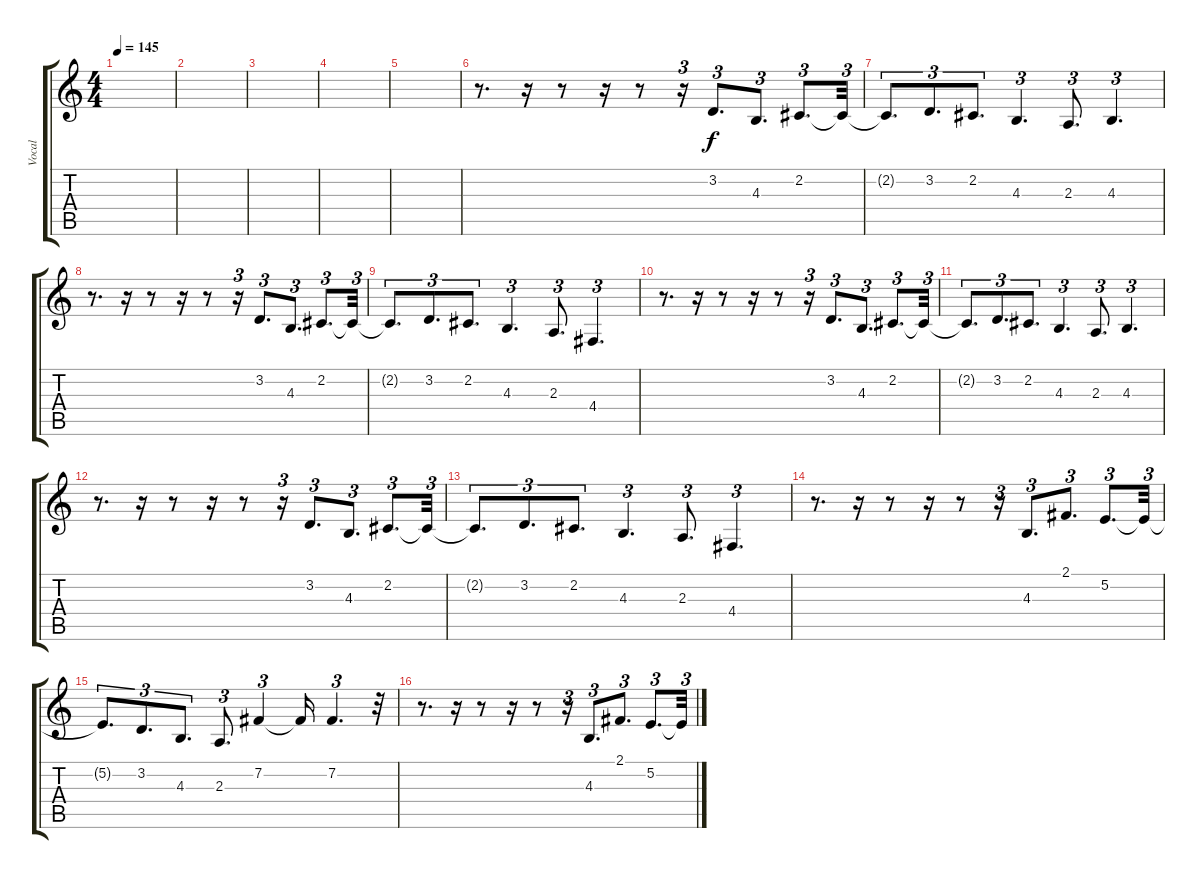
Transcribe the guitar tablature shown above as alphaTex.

\track ("Vocal" "Vocal") {instrument tenorsax bank 6}
\staff {score tabs}
\tuning (E4 B3 G3 D3 A2 E2) {hide}
\ts (4 4)
\tempo 145
\clef g2
\ks c
|
|
|
|
|
r.8{d} r.16 r.8 r.16 r.8 r.16{tu (3 2)} 3.2.8{d tu (3 2)} 4.3.8{d tu (3 2)} 2.2.8{d tu (3 2)} 2.2{t}.32{tu (3 2)} |
2.2{t}.8{d tu (3 2)} 3.2.8{d tu (3 2)} 2.2.8{d tu (3 2)} 4.3.4{d tu (3 2)} 2.3.8{d tu (3 2)} 4.3.4{d tu (3 2)} |
r.8{d} r.16 r.8 r.16 r.8 r.16{tu (3 2)} 3.2.8{d tu (3 2)} 4.3.8{d tu (3 2)} 2.2.8{d tu (3 2)} 2.2{t}.32{tu (3 2)} |
2.2{t}.8{d tu (3 2)} 3.2.8{d tu (3 2)} 2.2.8{d tu (3 2)} 4.3.4{d tu (3 2)} 2.3.8{d tu (3 2)} 4.4.4{d tu (3 2)} |
r.8{d} r.16 r.8 r.16 r.8 r.16{tu (3 2)} 3.2.8{d tu (3 2)} 4.3.8{d tu (3 2)} 2.2.8{d tu (3 2)} 2.2{t}.32{tu (3 2)} |
2.2{t}.8{d tu (3 2)} 3.2.8{d tu (3 2)} 2.2.8{d tu (3 2)} 4.3.4{d tu (3 2)} 2.3.8{d tu (3 2)} 4.3.4{d tu (3 2)} |
r.8{d} r.16 r.8 r.16 r.8 r.16{tu (3 2)} 3.2.8{d tu (3 2)} 4.3.8{d tu (3 2)} 2.2.8{d tu (3 2)} 2.2{t}.32{tu (3 2)} |
2.2{t}.8{d tu (3 2)} 3.2.8{d tu (3 2)} 2.2.8{d tu (3 2)} 4.3.4{d tu (3 2)} 2.3.8{d tu (3 2)} 4.4.4{d tu (3 2)} |
r.8{d} r.16 r.8 r.16 r.8 r.16{tu (3 2)} 4.3.8{d tu (3 2)} 2.1.8{d tu (3 2)} 5.2.8{d tu (3 2)} 5.2{t}.32{tu (3 2)} |
5.2{t}.8{d tu (3 2)} 3.2.8{d tu (3 2)} 4.3.8{d tu (3 2)} 2.3.8{d tu (3 2)} 7.2.4{tu (3 2)} 7.2{t}.16 7.2.4{d tu (3 2)} r.32{tu (3 2)} |
r.8{d} r.16 r.8 r.16 r.8 r.16{tu (3 2)} 4.3.8{d tu (3 2)} 2.1.8{d tu (3 2)} 5.2.8{d tu (3 2)} 5.2{t}.32{tu (3 2)}
